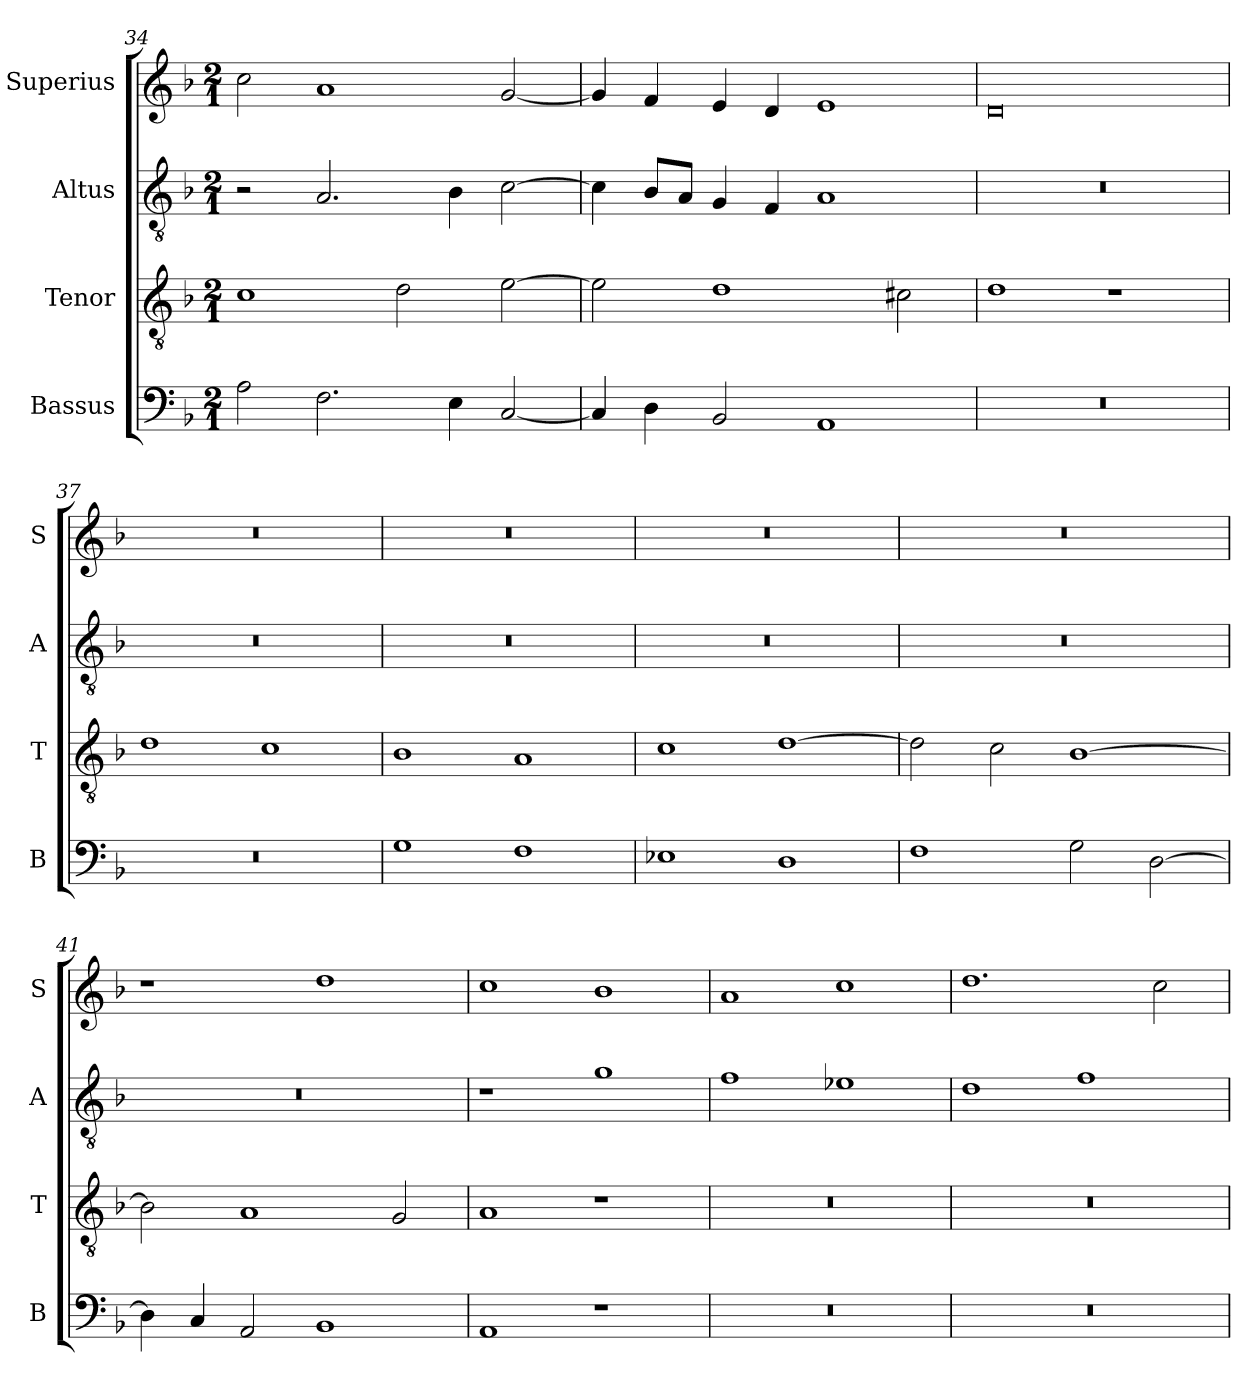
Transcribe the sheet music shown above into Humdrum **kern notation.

**kern	**kern	**kern	**kern
*part4	*part3	*part2	*part1
*staff4	*staff3	*staff2	*staff1
*I"Bassus	*I"Tenor	*I"Altus	*I"Superius
*I'B	*I'T	*I'A	*I'S
*clefF4	*clefGv2	*clefGv2	*clefG2
*k[b-]	*k[b-]	*k[b-]	*k[b-]
*M2/1	*M2/1	*M2/1	*M2/1
=34	=34	=34	=34
2A\	1c	2r	2cc\
2.F\	.	2.A/	1a
.	2d\	.	.
4E\	.	4B-\	.
[2C/	[2e\	[2c\	[2g/
=35	=35	=35	=35
4C/]	2e\]	4c\]	4g/]
4D\	.	8B-/L	4f/
.	.	8A/J	.
2BB-/	1d	4G/	4e/
.	.	4F/	4d/
1AA	.	1A	1e
.	2c#X\	.	.
=36	=36	=36	=36
0r	1d	0r	0d
.	1r	.	.
=37	=37	=37	=37
0r	1d	0r	0r
.	1c	.	.
=38	=38	=38	=38
1G	1B-	0r	0r
1F	1A	.	.
=39	=39	=39	=39
1E-X	1c	0r	0r
1D	[1d	.	.
=40	=40	=40	=40
1F	2d\]	0r	0r
.	2c\	.	.
2G\	[1B-	.	.
[2D\	.	.	.
=41	=41	=41	=41
4D\]	2B-\]	0r	1r
4C/	.	.	.
2AA/	1A	.	.
1BB-	.	.	1dd
.	2G/	.	.
=42	=42	=42	=42
1AA	1A	1r	1cc
1r	1r	1g	1b-
=43	=43	=43	=43
0r	0r	1f	1a
.	.	1e-X	1cc
=44	=44	=44	=44
0r	0r	1d	1.dd
.	.	1f	.
.	.	.	2cc\
=	=	=	=
*-	*-	*-	*-
